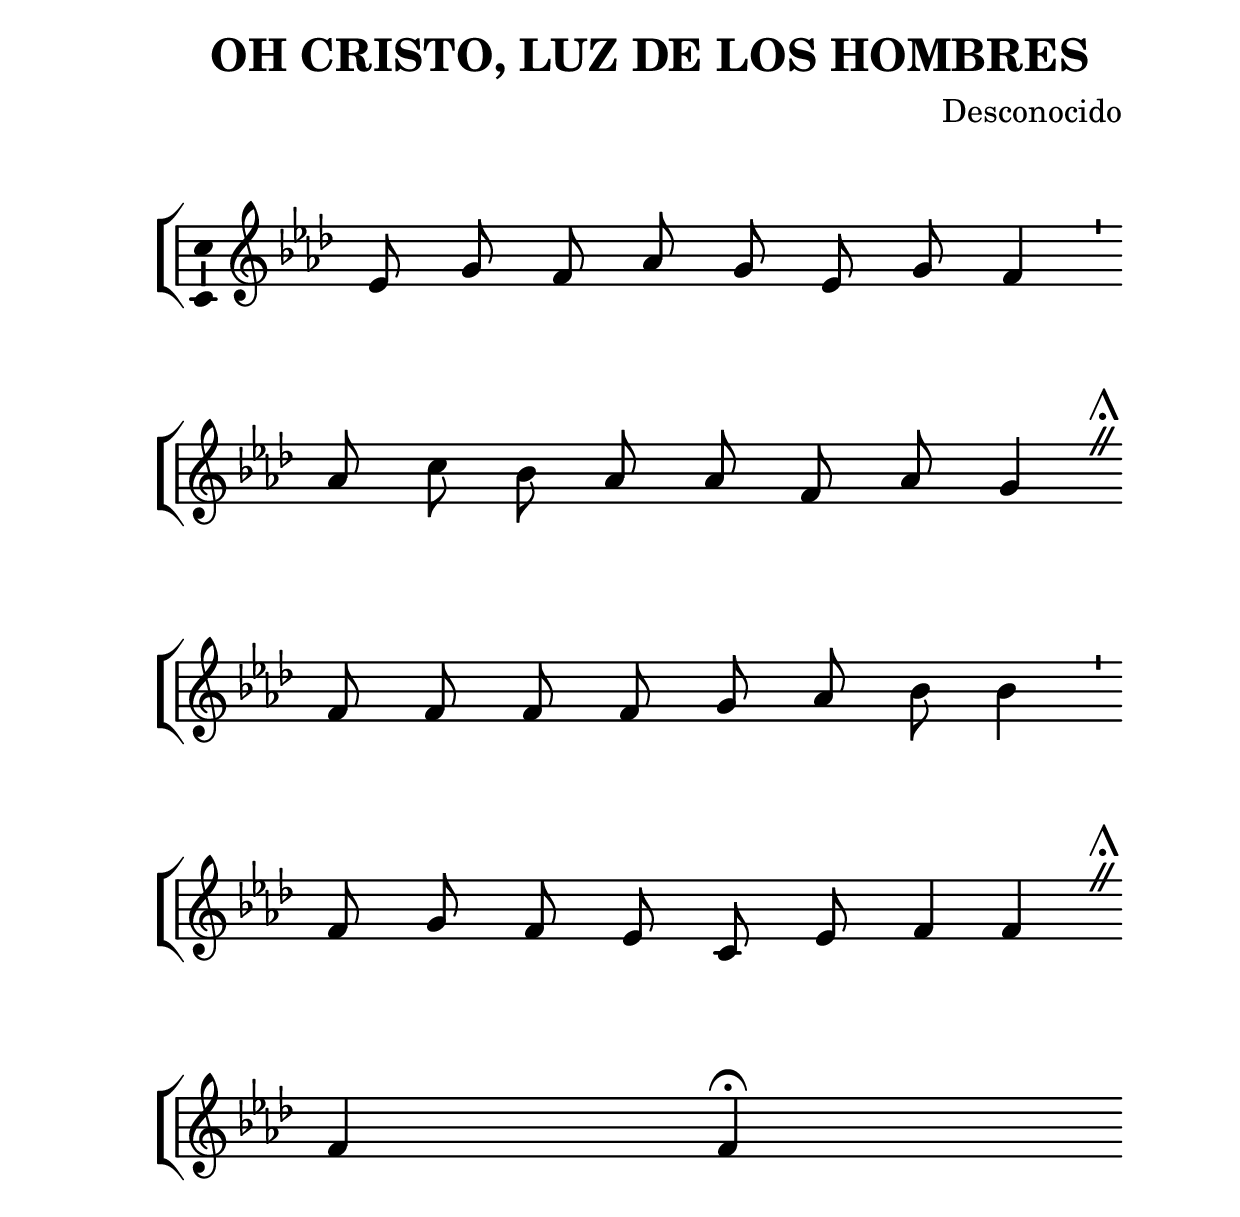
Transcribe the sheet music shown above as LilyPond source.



%versión de lilypond para la que se ha escrito esta partitura:
\version "2.16.0"

	%Tamaño papel
	#(set-default-paper-size "a4")
	%Tamaño partitura
	#(set-global-staff-size 28)
	%No responde al pulsar sobre una nota
	#(ly:set-option 'point-and-click #f)

%parámetros del encabezamiento:
\header {
	%title = "OH CRISTO, LUZ DE LOS HOMBRES"
	title = \markup{\fontsize #-1 "OH CRISTO, LUZ DE LOS HOMBRES"}
	subtitle = ""
	composer = "Desconocido"
	poet = ""
	meter = ""
	arranger = ""
%	tagline="Monasterio de la Madre de Dios. Buenafuente del Sistal."
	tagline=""
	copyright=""
	tiempo = ""
	usos = ""
	letra = "Oh Cristo, luz de los hombres, alumbra nuestras tinieblas, ahora que el día nuevo disipa la inmensa sombra. En este tiempo propicio, convierte los corazones, desata en ríos de llanto el pecho de los soberbios. Levántanos del abismo, del hoyo de las maldades: tu brazo será más fuerte que todos nuestros pecados. Ya viene el día, tu día, la luz apunta en los montes: luz grande, Pascua bendita, hoguera de claridades. A Ti, oh Dios Trino y Uno, dador de la nueva vida, nosotros los renacidos alzamos el canto nuevo. Amén."
	}

%parámetros asociados al papel:
\paper  {
	oddHeaderMarkup = \markup {\fill-line { \on-the-fly #not-first-page \fromproperty #'header:title \on-the-fly #not-first-page \fromproperty #'header:composer }}
	evenHeaderMarkup = \markup {\fill-line { \fromproperty #'header:composer \fromproperty #'header:title }}
	#(set-paper-size "a4")
	print-page-number = ##f
	first-page-number = 1
	print-first-page-number = ##f
%	head-separation = 3.0 \cm
	top-margin = 2.0 \cm
	bottom-margin = 0.0\cm
%%%	bottom-margin = -2.0\cm
	left-margin = 3.0 \cm
	line-width = 16.0 \cm
	indent = 8\mm
	interscoreline = 2.\mm
	between-system-space = 15\mm
%	para que las partituras no llenen la hoja:
	ragged-bottom = ##t
%	idem para la última hoja:
	ragged-last-bottom = ##f
%	para que las partituras llenen el ancho del papel:
	ragged-last = ##f
	after-title-space = 2.5 \cm
%page-count=1
%system-count=7

	%Flexible Vertical Spacing
%	markup-markup-spacing =
%	#'((basic-distance . 15) (minimum-distance . 15) (padding . 3))
	markup-system-spacing =
	#'((basic-distance . 15) (minimum-distance . 15) (padding . 3))
	system-system-spacing =
	#'((basic-distance . 15) (minimum-distance . 15) (padding . 3))
	score-system-spacing =
	#'((basic-distance . 15) (minimum-distance . 15) (padding . 5))
%	top-system-spacing = % header
%	#'((basic-distance . 8) (minimum-distance . 0) (padding . 0))
%	top-markup-spacing =
%	#'((basic-distance . 20) (minimum-distance . 20) (padding . 0))
	last-bottom-spacing = % footer
	#'((basic-distance . 5) (minimum-distance . 5) (padding . 0))
%	score-markup-spacing =
%	#'((basic-distance . 16) (minimum-distance . 13) (padding . 0))

	}


%para incluir divisiones gregorianas
\include "gregorian.ly"
%Ojo. Incluir este fichero implica desactivar la sentencia ragged-last = ##f
%Es decir, deja de justificar las partituras a la derecha


%parámetros que afectan a toda la partitura:
global =  {
	%clave de sol (G):
	\clef G
	%armadura:
%%%	\transpose a b
	\key aes \major
	\tempo 4=75
	\set Score.tempoHideNote = ##t
	}

melodia =
%%%	\transpose a b
{
	\relative c' {

\time 9/8
\autoBeamOff

ees8 g f aes g ees g f4
\divisioMinima
\break

aes8 c bes aes aes f aes g4
\divisioMaior
\break

f8 f f f g aes bes bes4
\divisioMinima
\break

\time 10/8
f8 g f ees c ees f4 f
\divisioMaior
\break

\time 4/8
f4 f \fermata
\finalis

%\bar "|."
}
}


texto = \lyricmode {
\set stanza =#"1. " Oh Cris -- to, luz de los hom -- bres,
a -- lum -- bra nues -- tras ti -- nie -- blas,
a -- ho -- ra que~el dí -- a nue -- vo
di -- si -- pa la~in -- men -- sa som -- bra.
}

textob = \lyricmode {
\set stanza =#"2. " En es -- te tiem -- po pro -- pi -- cio,
con -- vier -- te los co -- ra -- zo -- nes,
de -- sa -- ta~en rí -- os de llan -- to
el pe -- cho de los so -- ber -- bios.
}

textoc = \lyricmode {
\set stanza =#"3. " Le -- ván -- ta -- nos del a -- bis -- mo,
del ho -- yo de las mal -- da -- des:
tu bra -- zo se -- rá más fuer -- te
que to -- dos nues -- tros pe -- ca -- dos.
	}

textod = \lyricmode {
\set stanza =#"4. " Ya vie -- ne~el dí -- a, tu dí -- a,
la luz a -- pun -- ta~en los mon -- tes:
luz gran -- de, Pas -- cua ben -- di -- ta,
ho -- gue -- ra de cla -- ri -- da -- des.
	}

textoe = \lyricmode {
\set stanza =#"5. " A Ti, oh Dios Tri -- no~y U -- no,
da -- dor de la nue -- va vi -- da,
no -- so -- tros los re -- na -- ci -- dos
al -- za -- mos el can -- to nue -- vo.
A -- mén.
	}


vozStaff = \context Voice = vozStaff
\with {\consists "Ambitus_engraver"}
<<
	\set Staff.instrumentName = ""
	\set Staff.shortInstrumentName = ""
	\set Staff.midiInstrument = #"acoustic grand"
	\set Staff.midiMinimumVolume = #0.7
	\set Staff.midiMaximumVolume = #0.9
	\global
	\melodia
	>>


textoStaff = \context Lyrics = textoStaff <<
%	\set vocalName =#"1. "
	\set shortVocalName =#"1. "
	\lyricsto vozStaff \texto
	>>

textobStaff = \context Lyrics = textobStaff <<
%	\set vocalName =#"2. "
	\set shortVocalName =#"2. "
	\lyricsto vozStaff \textob
	>>

textocStaff = \context Lyrics = textocStaff <<
%	\set vocalName =#"3. "
	\set shortVocalName =#"3. "
	\lyricsto vozStaff \textoc
	>>

textodStaff = \context Lyrics = textodStaff <<
%	\set vocalName =#"4. "
	\set shortVocalName =#"4. "
	\lyricsto vozStaff \textod
	>>

textoeStaff = \context Lyrics = textoeStaff <<
%	\set vocalName =#"5. "
	\set shortVocalName =#"5. "
	\lyricsto vozStaff \textoe
	>>


\book {
	\score {
		\context ChoirStaff {
			\override StaffGroup.SystemStartBracket #'collapse-height = #1
			\override Score.SystemStartBar #'collapse-height = #1
			<<
			\vozStaff
			\textoStaff
			\textobStaff
			\textocStaff
			\textodStaff
			\textoeStaff
			>>
		}
		\layout {
ragged-last = ##f
	    		\context {
				\Lyrics
				%\override LyricText #'font-size = #2
				}
	   		\context {
				\Score
				%\override StaffSymbol #'staff-space = #(magstep +3)
%%%				\override InstrumentName #'X-offset = #1.5
				\override InstrumentName #'X-offset = #5.0
				\override InstrumentName #'font-series = #'bold
				}
			\context {
				\Staff
				\remove "Time_signature_engraver"
				\override BarLine #'transparent = ##t
				}
			}
		}
	\score {
		\context ChoirStaff {
			\override StaffGroup.SystemStartBracket #'collapse-height = #1
			\override Score.SystemStartBar #'collapse-height = #1
			<<
			\vozStaff
			>>
		}
		\midi {
	  		\context {
	  			\Score
				tempoWholesPerMinute = #(ly:make-moment 70 4)
				}
			}
		}
}


